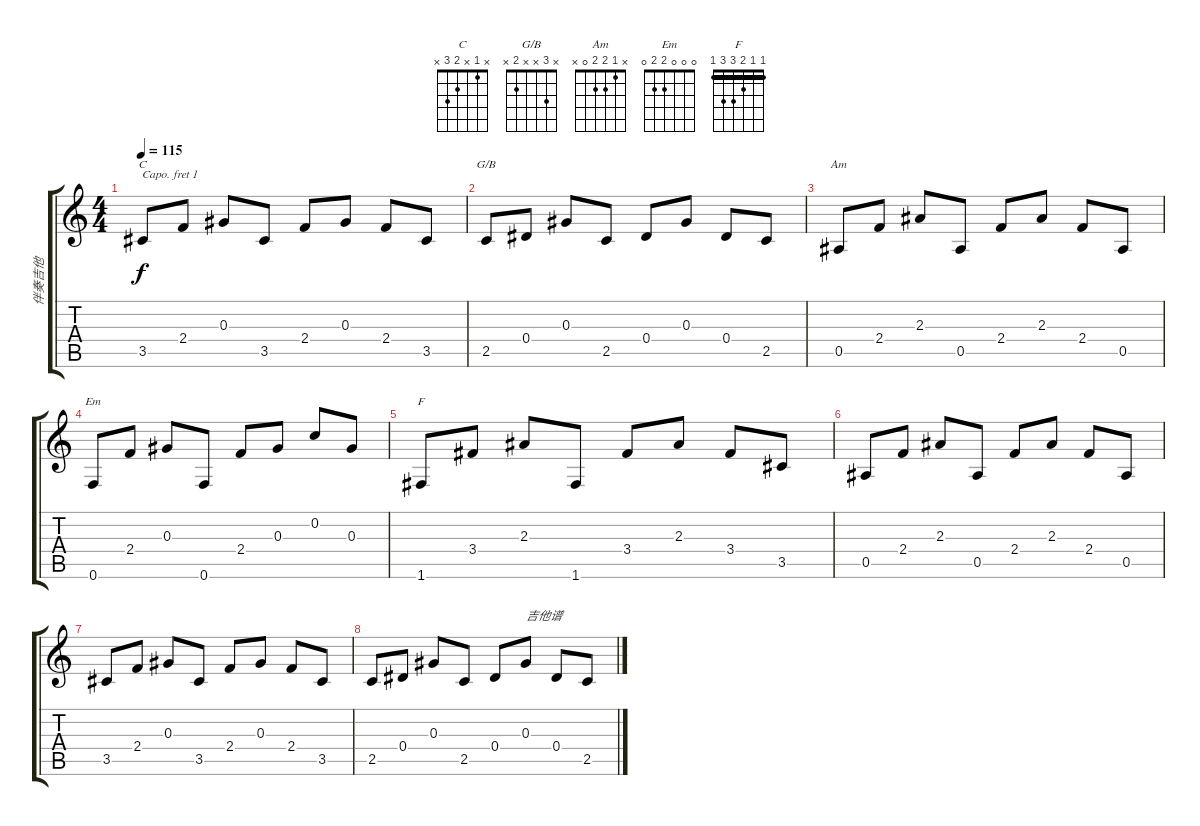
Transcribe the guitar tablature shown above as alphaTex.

\track ("伴奏吉他" "伴奏吉他") {instrument acousticguitarsteel}
\staff {score tabs}
\capo 1
\tuning (E4 B3 G3 D3 A2 E2) {hide}
\chord ("C" x 1 x 2 3 x)
\chord ("G/B" x 3 x x 2 x)
\chord ("Am" x 1 2 2 0 x)
\chord ("Em" 0 0 0 2 2 0)
\chord ("F" 1 1 2 3 3 1) {barre 1}
\ts (4 4)
\tempo 115
\clef g2
\ks c
3.5.8{ch "C" dy f volume 10} 2.4.8 0.3.8 3.5.8 2.4.8 0.3.8 2.4.8 3.5.8 |
2.5.8{ch "G/B" volume 8} 0.4.8 0.3.8 2.5.8 0.4.8 0.3.8 0.4.8 2.5.8 |
0.5.8{ch "Am" volume 7} 2.4.8 2.3.8 0.5.8 2.4.8 2.3.8 2.4.8 0.5.8 |
0.6.8{ch "Em" volume 6} 2.4.8 0.3.8 0.6.8 2.4.8 0.3.8 0.2.8 0.3.8 |
1.6.8{ch "F" volume 5} 3.4.8 2.3.8 1.6.8 3.4.8 2.3.8 3.4.8 3.5.8 |
0.5.8{volume 4} 2.4.8 2.3.8 0.5.8 2.4.8 2.3.8 2.4.8 0.5.8 |
3.5.8{volume 3} 2.4.8 0.3.8 3.5.8 2.4.8 0.3.8 2.4.8 3.5.8 |
2.5.8{volume 1} 0.4.8 0.3.8 2.5.8 0.4.8 0.3.8{txt "吉他谱"} 0.4.8 2.5.8
